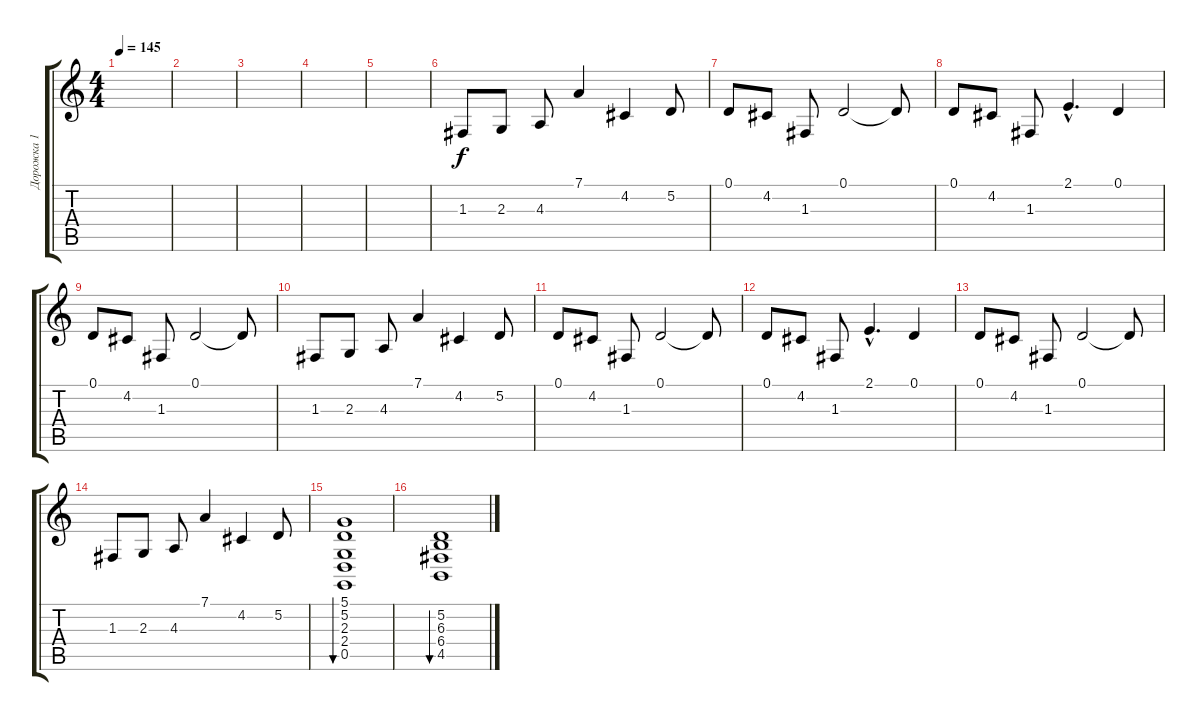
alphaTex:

\track ("Дорожка 1" "Дорожка 1") {instrument electricgrandpiano}
\staff {score tabs}
\tuning (D4 A3 F3 C3 G2 D2) {hide}
\ts (4 4)
\tempo 145
\clef g2
\ks c
|
|
|
|
|
1.3.8 2.3.8 4.3.8 7.1.4 4.2.4 5.2.8 |
0.1.8 4.2.8 1.3.8 0.1.2 0.1{t}.8 |
0.1.8 4.2.8 1.3.8 2.1{hac}.4{d} 0.1.4 |
0.1.8 4.2.8 1.3.8 0.1.2 0.1{t}.8 |
1.3.8 2.3.8 4.3.8 7.1.4 4.2.4 5.2.8 |
0.1.8 4.2.8 1.3.8 0.1.2 0.1{t}.8 |
0.1.8 4.2.8 1.3.8 2.1{hac}.4{d} 0.1.4 |
0.1.8 4.2.8 1.3.8 0.1.2 0.1{t}.8 |
1.3.8 2.3.8 4.3.8 7.1.4 4.2.4 5.2.8 |
(5.1 5.2 2.3 2.4 0.5).1{bu 60} |
(5.2 6.3 6.4 4.5).1{bu 60}
